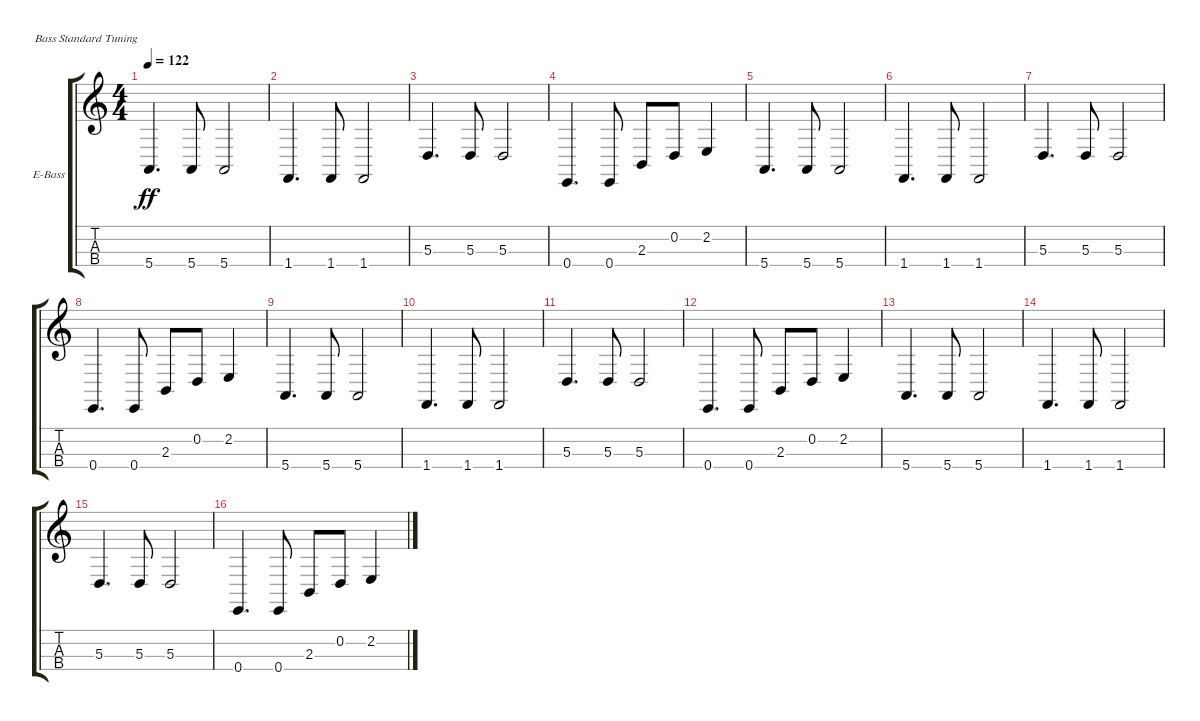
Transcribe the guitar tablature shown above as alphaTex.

\defaultSystemsLayout 4
\bracketExtendMode groupsimilarinstruments
\firstSystemTrackNameOrientation horizontal
\otherSystemsTrackNameOrientation horizontal
\track ("Bass" "E-Bass") {solo instrument electricbassfinger}
\staff {score tabs}
\tuning (G2 D2 A1 E1)
\ts (4 4)
\tempo 122
\clef g2
\ks c
5.4.4{d dy ff} 5.4.8 5.4.2 |
1.4.4{d} 1.4.8 1.4.2 |
5.3.4{d} 5.3.8 5.3.2 |
0.4.4{d} 0.4.8 2.3.8 0.2.8 2.2.4 |
5.4.4{d} 5.4.8 5.4.2 |
1.4.4{d} 1.4.8 1.4.2 |
5.3.4{d} 5.3.8 5.3.2 |
0.4.4{d} 0.4.8 2.3.8 0.2.8 2.2.4 |
5.4.4{d} 5.4.8 5.4.2 |
1.4.4{d} 1.4.8 1.4.2 |
5.3.4{d} 5.3.8 5.3.2 |
0.4.4{d} 0.4.8 2.3.8 0.2.8 2.2.4 |
5.4.4{d} 5.4.8 5.4.2 |
1.4.4{d} 1.4.8 1.4.2 |
5.3.4{d} 5.3.8 5.3.2 |
0.4.4{d} 0.4.8 2.3.8 0.2.8 2.2.4
